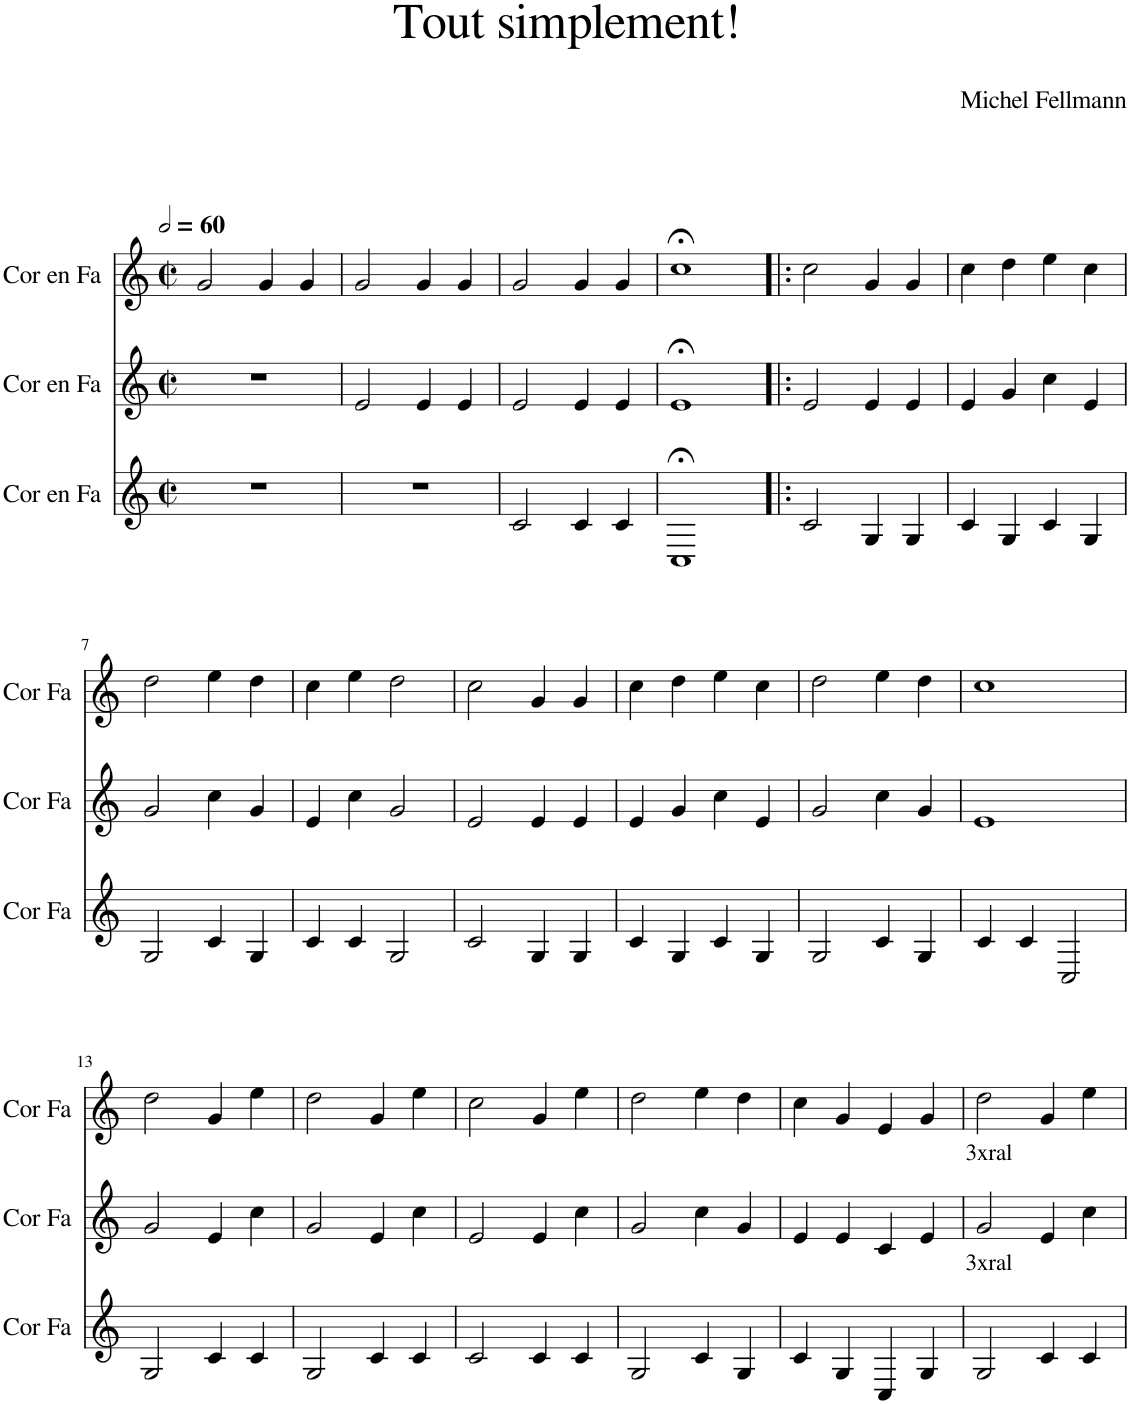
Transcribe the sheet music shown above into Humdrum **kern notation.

**kern	**kern	**text	**kern	**text
*part3	*part2	*part2	*part1	*part1
*staff3	*staff2	*staff2	*staff1	*staff1
*I"Cor en Fa	*I"Cor en Fa	*	*I"Cor en Fa	*
*I'Cor Fa	*I'Cor Fa	*	*I'Cor Fa	*
*clefG2	*clefG2	*	*clefG2	*
*Trd4c7	*Trd4c7	*	*Trd4c7	*
*k[]	*k[]	*	*k[]	*
*M2/2	*M2/2	*	*M2/2	*
*met(c|)	*met(c|)	*	*met(c|)	*
*MM120	*MM120	*	*MM120	*
=1	=1	=1	=1	=1
1r	1r	.	2g/	.
.	.	.	4g/	.
.	.	.	4g/	.
=2	=2	=2	=2	=2
1r	2e/	.	2g/	.
.	4e/	.	4g/	.
.	4e/	.	4g/	.
=3	=3	=3	=3	=3
2c/	2e/	.	2g/	.
4c/	4e/	.	4g/	.
4c/	4e/	.	4g/	.
=4	=4	=4	=4	=4
1C;<	1e;<	.	1cc;<	.
=5!|:	=5!|:	=5!|:	=5!|:	=5!|:
2c/	2e/	.	2cc\	.
4G/	4e/	.	4g/	.
4G/	4e/	.	4g/	.
=6	=6	=6	=6	=6
4c/	4e/	.	4cc\	.
4G/	4g/	.	4dd\	.
4c/	4cc\	.	4ee\	.
4G/	4e/	.	4cc\	.
!!LO:LB:g=z
=7	=7	=7	=7	=7
2G/	2g/	.	2dd\	.
4c/	4cc\	.	4ee\	.
4G/	4g/	.	4dd\	.
=8	=8	=8	=8	=8
4c/	4e/	.	4cc\	.
4c/	4cc\	.	4ee\	.
2G/	2g/	.	2dd\	.
=9	=9	=9	=9	=9
2c/	2e/	.	2cc\	.
4G/	4e/	.	4g/	.
4G/	4e/	.	4g/	.
=10	=10	=10	=10	=10
4c/	4e/	.	4cc\	.
4G/	4g/	.	4dd\	.
4c/	4cc\	.	4ee\	.
4G/	4e/	.	4cc\	.
=11	=11	=11	=11	=11
2G/	2g/	.	2dd\	.
4c/	4cc\	.	4ee\	.
4G/	4g/	.	4dd\	.
=12	=12	=12	=12	=12
4c/	1e	.	1cc	.
4c/	.	.	.	.
2C/	.	.	.	.
!!LO:LB:g=z
=13	=13	=13	=13	=13
2G/	2g/	.	2dd\	.
4c/	4e/	.	4g/	.
4c/	4cc\	.	4ee\	.
=14	=14	=14	=14	=14
2G/	2g/	.	2dd\	.
4c/	4e/	.	4g/	.
4c/	4cc\	.	4ee\	.
=15	=15	=15	=15	=15
2c/	2e/	.	2cc\	.
4c/	4e/	.	4g/	.
4c/	4cc\	.	4ee\	.
=16	=16	=16	=16	=16
2G/	2g/	.	2dd\	.
4c/	4cc\	.	4ee\	.
4G/	4g/	.	4dd\	.
=17	=17	=17	=17	=17
4c/	4e/	.	4cc\	.
4G/	4e/	.	4g/	.
4C/	4c/	.	4e/	.
4G/	4e/	.	4g/	.
=18	=18	=18	=18	=18
!	!	!LO:LY:b	!	!LO:LY:b
2G/	2g/	3xral	2dd\	3xral
4c/	4e/	.	4g/	.
4c/	4cc\	.	4ee\	.
=	=	=	=	=
*-	*-	*-	*-	*-
